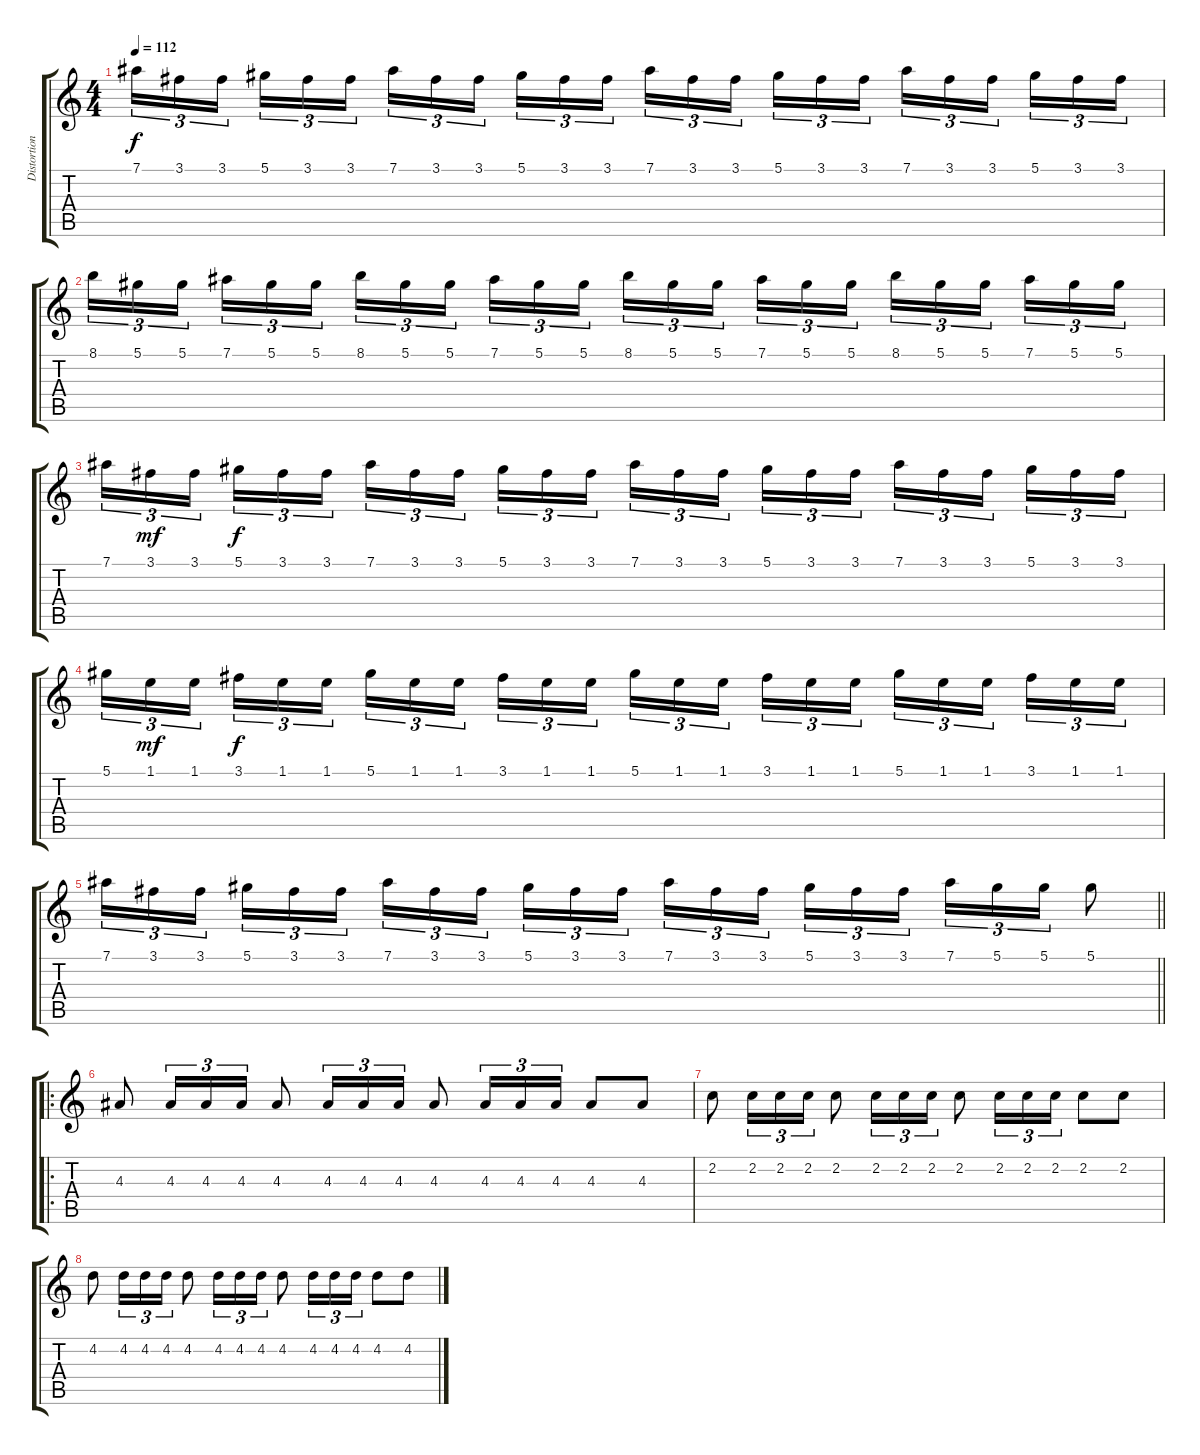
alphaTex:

\track ("Distortion" "Distortion") {instrument overdrivenguitar}
\staff {score tabs}
\tuning (Eb4 Bb3 Gb3 Db3 Ab2 Eb2) {hide}
\ts (4 4)
\tempo 112
\clef g2
\ks c
7.1.16{tu (3 2) dy f} 3.1.16{tu (3 2)} 3.1.16{tu (3 2) beam splitsecondary} 5.1.16{tu (3 2)} 3.1.16{tu (3 2)} 3.1.16{tu (3 2)} 7.1.16{tu (3 2)} 3.1.16{tu (3 2)} 3.1.16{tu (3 2) beam splitsecondary} 5.1.16{tu (3 2)} 3.1.16{tu (3 2)} 3.1.16{tu (3 2)} 7.1.16{tu (3 2)} 3.1.16{tu (3 2)} 3.1.16{tu (3 2) beam splitsecondary} 5.1.16{tu (3 2)} 3.1.16{tu (3 2)} 3.1.16{tu (3 2)} 7.1.16{tu (3 2)} 3.1.16{tu (3 2)} 3.1.16{tu (3 2) beam splitsecondary} 5.1.16{tu (3 2)} 3.1.16{tu (3 2)} 3.1.16{tu (3 2)} |
8.1.16{tu (3 2)} 5.1.16{tu (3 2)} 5.1.16{tu (3 2) beam splitsecondary} 7.1.16{tu (3 2)} 5.1.16{tu (3 2)} 5.1.16{tu (3 2)} 8.1.16{tu (3 2)} 5.1.16{tu (3 2)} 5.1.16{tu (3 2) beam splitsecondary} 7.1.16{tu (3 2)} 5.1.16{tu (3 2)} 5.1.16{tu (3 2)} 8.1.16{tu (3 2)} 5.1.16{tu (3 2)} 5.1.16{tu (3 2) beam splitsecondary} 7.1.16{tu (3 2)} 5.1.16{tu (3 2)} 5.1.16{tu (3 2)} 8.1.16{tu (3 2)} 5.1.16{tu (3 2)} 5.1.16{tu (3 2) beam splitsecondary} 7.1.16{tu (3 2)} 5.1.16{tu (3 2)} 5.1.16{tu (3 2)} |
7.1.16{tu (3 2)} 3.1.16{tu (3 2) dy mf} 3.1.16{tu (3 2) beam splitsecondary} 5.1.16{tu (3 2) dy f} 3.1.16{tu (3 2)} 3.1.16{tu (3 2)} 7.1.16{tu (3 2)} 3.1.16{tu (3 2)} 3.1.16{tu (3 2) beam splitsecondary} 5.1.16{tu (3 2)} 3.1.16{tu (3 2)} 3.1.16{tu (3 2)} 7.1.16{tu (3 2)} 3.1.16{tu (3 2)} 3.1.16{tu (3 2) beam splitsecondary} 5.1.16{tu (3 2)} 3.1.16{tu (3 2)} 3.1.16{tu (3 2)} 7.1.16{tu (3 2)} 3.1.16{tu (3 2)} 3.1.16{tu (3 2) beam splitsecondary} 5.1.16{tu (3 2)} 3.1.16{tu (3 2)} 3.1.16{tu (3 2)} |
5.1.16{tu (3 2)} 1.1.16{tu (3 2) dy mf} 1.1.16{tu (3 2) beam splitsecondary} 3.1.16{tu (3 2) dy f} 1.1.16{tu (3 2)} 1.1.16{tu (3 2)} 5.1.16{tu (3 2)} 1.1.16{tu (3 2)} 1.1.16{tu (3 2) beam splitsecondary} 3.1.16{tu (3 2)} 1.1.16{tu (3 2)} 1.1.16{tu (3 2)} 5.1.16{tu (3 2)} 1.1.16{tu (3 2)} 1.1.16{tu (3 2) beam splitsecondary} 3.1.16{tu (3 2)} 1.1.16{tu (3 2)} 1.1.16{tu (3 2)} 5.1.16{tu (3 2)} 1.1.16{tu (3 2)} 1.1.16{tu (3 2) beam splitsecondary} 3.1.16{tu (3 2)} 1.1.16{tu (3 2)} 1.1.16{tu (3 2)} |
\barLineRight lightlight
7.1.16{tu (3 2)} 3.1.16{tu (3 2)} 3.1.16{tu (3 2) beam splitsecondary} 5.1.16{tu (3 2)} 3.1.16{tu (3 2)} 3.1.16{tu (3 2)} 7.1.16{tu (3 2)} 3.1.16{tu (3 2)} 3.1.16{tu (3 2) beam splitsecondary} 5.1.16{tu (3 2)} 3.1.16{tu (3 2)} 3.1.16{tu (3 2)} 7.1.16{tu (3 2)} 3.1.16{tu (3 2)} 3.1.16{tu (3 2) beam splitsecondary} 5.1.16{tu (3 2)} 3.1.16{tu (3 2)} 3.1.16{tu (3 2)} 7.1.16{tu (3 2)} 5.1.16{tu (3 2)} 5.1.16{tu (3 2)} 5.1.8 |
\ro
\section ("" "")
4.3.8 4.3.16{tu (3 2)} 4.3.16{tu (3 2)} 4.3.16{tu (3 2)} 4.3.8 4.3.16{tu (3 2)} 4.3.16{tu (3 2)} 4.3.16{tu (3 2)} 4.3.8 4.3.16{tu (3 2)} 4.3.16{tu (3 2)} 4.3.16{tu (3 2)} 4.3.8 4.3.8 |
2.2.8 2.2.16{tu (3 2)} 2.2.16{tu (3 2)} 2.2.16{tu (3 2)} 2.2.8 2.2.16{tu (3 2)} 2.2.16{tu (3 2)} 2.2.16{tu (3 2)} 2.2.8 2.2.16{tu (3 2)} 2.2.16{tu (3 2)} 2.2.16{tu (3 2)} 2.2.8 2.2.8 |
4.2.8 4.2.16{tu (3 2)} 4.2.16{tu (3 2)} 4.2.16{tu (3 2)} 4.2.8 4.2.16{tu (3 2)} 4.2.16{tu (3 2)} 4.2.16{tu (3 2)} 4.2.8 4.2.16{tu (3 2)} 4.2.16{tu (3 2)} 4.2.16{tu (3 2)} 4.2.8 4.2.8
